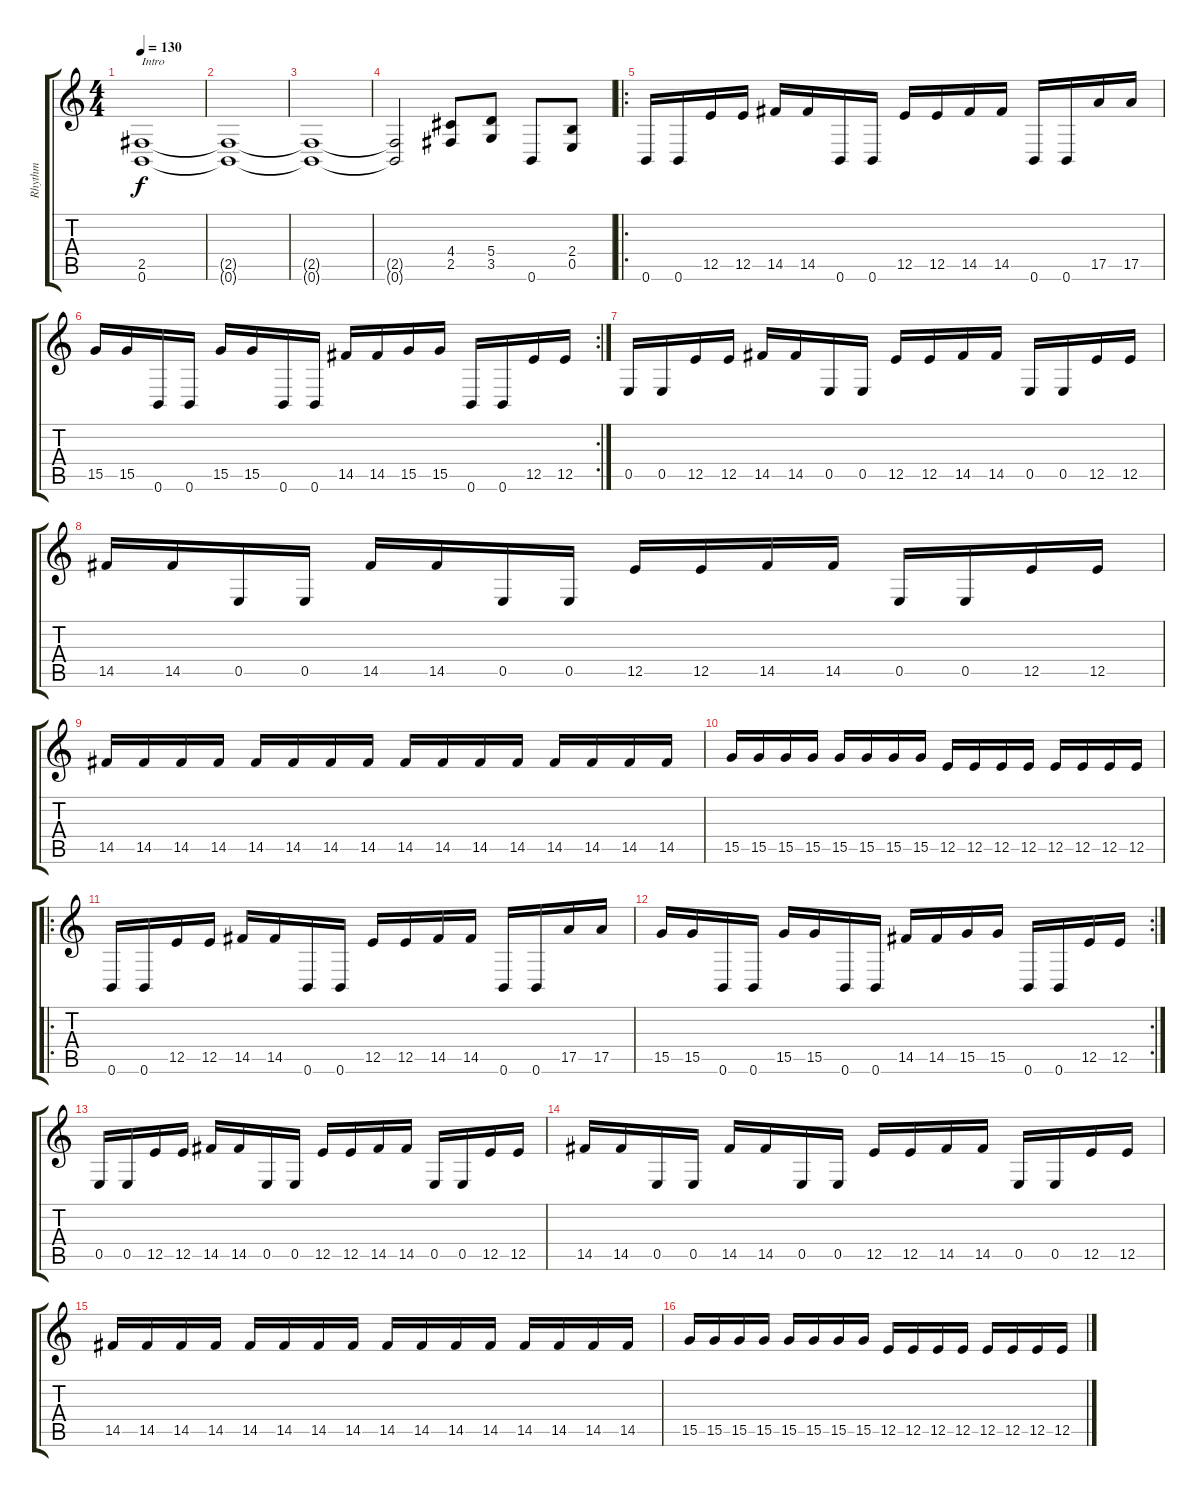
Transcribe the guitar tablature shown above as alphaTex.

\track ("Rhythm" "Rhythm") {instrument distortionguitar}
\staff {score tabs}
\tuning (B3 Gb3 D3 A2 E2 B1) {hide}
\ts (4 4)
\tempo 130
\clef g2
\ks c
(2.5 0.6).1{txt "Intro" dy f instrument distortionguitar} |
(2.5{t} 0.6{t}).1 |
(2.5{t} 0.6{t}).1 |
(2.5{t} 0.6{t}).2 (4.4 2.5).8 (5.4 3.5).8 0.6.8 (2.4 0.5).8 |
\ro
0.6.16 0.6.16 12.5.16 12.5.16 14.5.16 14.5.16 0.6.16 0.6.16 12.5.16 12.5.16 14.5.16 14.5.16 0.6.16 0.6.16 17.5.16 17.5.16 |
\rc 2
15.5.16 15.5.16 0.6.16 0.6.16 15.5.16 15.5.16 0.6.16 0.6.16 14.5.16 14.5.16 15.5.16 15.5.16 0.6.16 0.6.16 12.5.16 12.5.16 |
0.5.16 0.5.16 12.5.16 12.5.16 14.5.16 14.5.16 0.5.16 0.5.16 12.5.16 12.5.16 14.5.16 14.5.16 0.5.16 0.5.16 12.5.16 12.5.16 |
14.5.16 14.5.16 0.5.16 0.5.16 14.5.16 14.5.16 0.5.16 0.5.16 12.5.16 12.5.16 14.5.16 14.5.16 0.5.16 0.5.16 12.5.16 12.5.16 |
14.5.16 14.5.16 14.5.16 14.5.16 14.5.16 14.5.16 14.5.16 14.5.16 14.5.16 14.5.16 14.5.16 14.5.16 14.5.16 14.5.16 14.5.16 14.5.16 |
15.5.16 15.5.16 15.5.16 15.5.16 15.5.16 15.5.16 15.5.16 15.5.16 12.5.16 12.5.16 12.5.16 12.5.16 12.5.16 12.5.16 12.5.16 12.5.16 |
\ro
0.6.16 0.6.16 12.5.16 12.5.16 14.5.16 14.5.16 0.6.16 0.6.16 12.5.16 12.5.16 14.5.16 14.5.16 0.6.16 0.6.16 17.5.16 17.5.16 |
\rc 2
15.5.16 15.5.16 0.6.16 0.6.16 15.5.16 15.5.16 0.6.16 0.6.16 14.5.16 14.5.16 15.5.16 15.5.16 0.6.16 0.6.16 12.5.16 12.5.16 |
0.5.16 0.5.16 12.5.16 12.5.16 14.5.16 14.5.16 0.5.16 0.5.16 12.5.16 12.5.16 14.5.16 14.5.16 0.5.16 0.5.16 12.5.16 12.5.16 |
14.5.16 14.5.16 0.5.16 0.5.16 14.5.16 14.5.16 0.5.16 0.5.16 12.5.16 12.5.16 14.5.16 14.5.16 0.5.16 0.5.16 12.5.16 12.5.16 |
14.5.16 14.5.16 14.5.16 14.5.16 14.5.16 14.5.16 14.5.16 14.5.16 14.5.16 14.5.16 14.5.16 14.5.16 14.5.16 14.5.16 14.5.16 14.5.16 |
15.5.16 15.5.16 15.5.16 15.5.16 15.5.16 15.5.16 15.5.16 15.5.16 12.5.16 12.5.16 12.5.16 12.5.16 12.5.16 12.5.16 12.5.16 12.5.16
